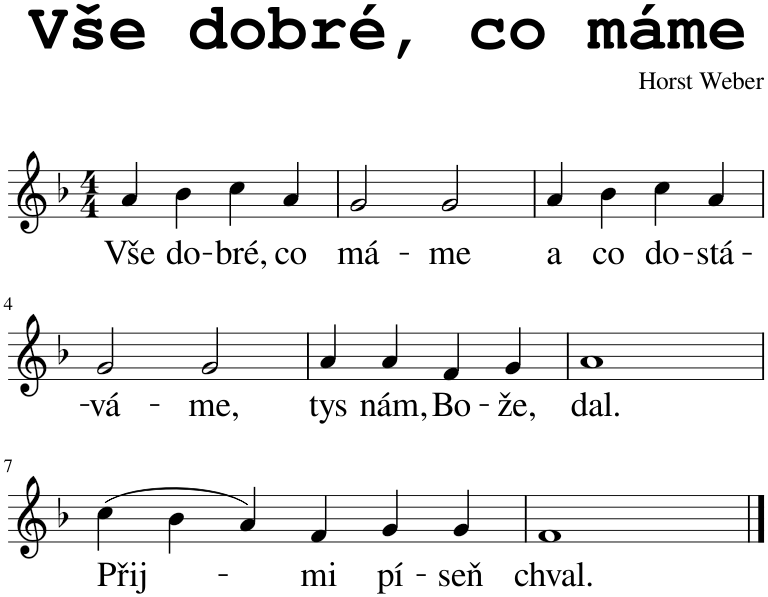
**kern	**text
*part1	*part1
*staff1	*staff1
*I"Piano	*
*I'Pno.	*
*clefG2	*
*k[b-]	*
*M4/4	*
=1	=1
!	!LO:LY:b
4a/	Vše
!	!LO:LY:b
4b-\	do-
!	!LO:LY:b
4cc\	-bré,
!	!LO:LY:b
4a/	co
=2	=2
!	!LO:LY:b
2g/	má-
!	!LO:LY:b
2g/	-me
=3	=3
!	!LO:LY:b
4a/	a
!	!LO:LY:b
4b-\	co
!	!LO:LY:b
4cc\	do-
!	!LO:LY:b
4a/	-stá-
!!LO:LB:g=z
=4	=4
!	!LO:LY:b
2g/	-vá-
!	!LO:LY:b
2g/	-me,
=5	=5
!	!LO:LY:b
4a/	tys
!	!LO:LY:b
4a/	nám,
!	!LO:LY:b
4f/	Bo-
!	!LO:LY:b
4g/	-že,
=6	=6
!	!LO:LY:b
1a	dal.
!!LO:LB:g=z
=7	=7
!	!LO:LY:b
(4cc\	Přij-
4b-\	.
4a/)	.
!	!LO:LY:b
4f/	-mi
!	!LO:LY:b
4g/	pí-
!	!LO:LY:b
4g/	-seň
=8	=8
!	!LO:LY:b
1f	chval.
==	==
*-	*-
